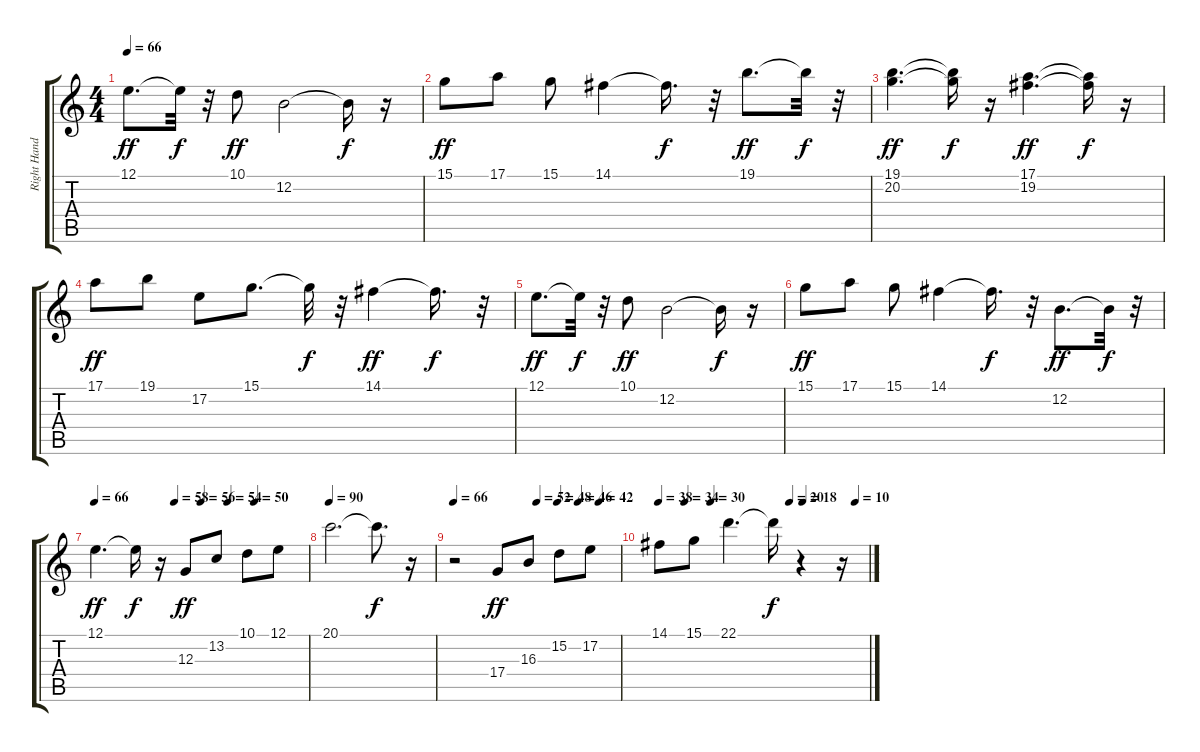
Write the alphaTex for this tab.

\track ("Right Hand" "Right Hand") {instrument acousticgrandpiano}
\staff {score tabs}
\tuning (E4 B3 G3 D3 A2 E2) {hide}
\ts (4 4)
\tempo 66
\clef g2
\ks c
12.1.8{d dy ff} 12.1{t}.32{dy f} r.32 10.1.8{dy ff} 12.2.2 12.2{t}.16{dy f} r.16 |
15.1.8{dy ff} 17.1.8 15.1.8 14.1.4 14.1{t}.16{d dy f} r.32 19.1.8{d dy ff} 19.1{t}.32{dy f} r.32 |
(19.1 20.2).4{d dy ff} (19.1{t} 20.2{t}).16{dy f} r.16 (17.1 19.2).4{d dy ff} (17.1{t} 19.2{t}).16{dy f} r.16 |
17.1.8{dy ff} 19.1.8 17.2.8 15.1.8{d} 15.1{t}.32{dy f} r.32 14.1.4{dy ff} 14.1{t}.16{d dy f} r.32 |
12.1.8{d dy ff} 12.1{t}.32{dy f} r.32 10.1.8{dy ff} 12.2.2 12.2{t}.16{dy f} r.16 |
15.1.8{dy ff} 17.1.8 15.1.8 14.1.4 14.1{t}.16{d dy f} r.32 12.2.8{d dy ff} 12.2{t}.32{dy f} r.32 |
\tempo 66
\tempo (58 0.375)
\tempo (56 0.5)
\tempo (54 0.625)
\tempo (50 0.75)
12.1.4{d dy ff} 12.1{t}.16{dy f} r.16 12.3.8{dy ff} 13.2.8 10.1.8 12.1.8 |
\tempo 90
20.1.2{d} 20.1{t}.8{d dy f} r.16 |
\tempo 66
\tempo (52 0.5)
\tempo (48 0.625)
\tempo (46 0.75)
\tempo (42 0.875)
r.2 17.4.8{dy ff} 16.3.8 15.2.8 17.2.8 |
\tempo 38
\tempo (34 0.125)
\tempo (30 0.25)
\tempo (20 0.625)
\tempo (18 0.6875)
\tempo (10 0.9375)
14.1.8 15.1.8 22.1.4{d} 22.1{t}.16{dy f} r.4 r.16
